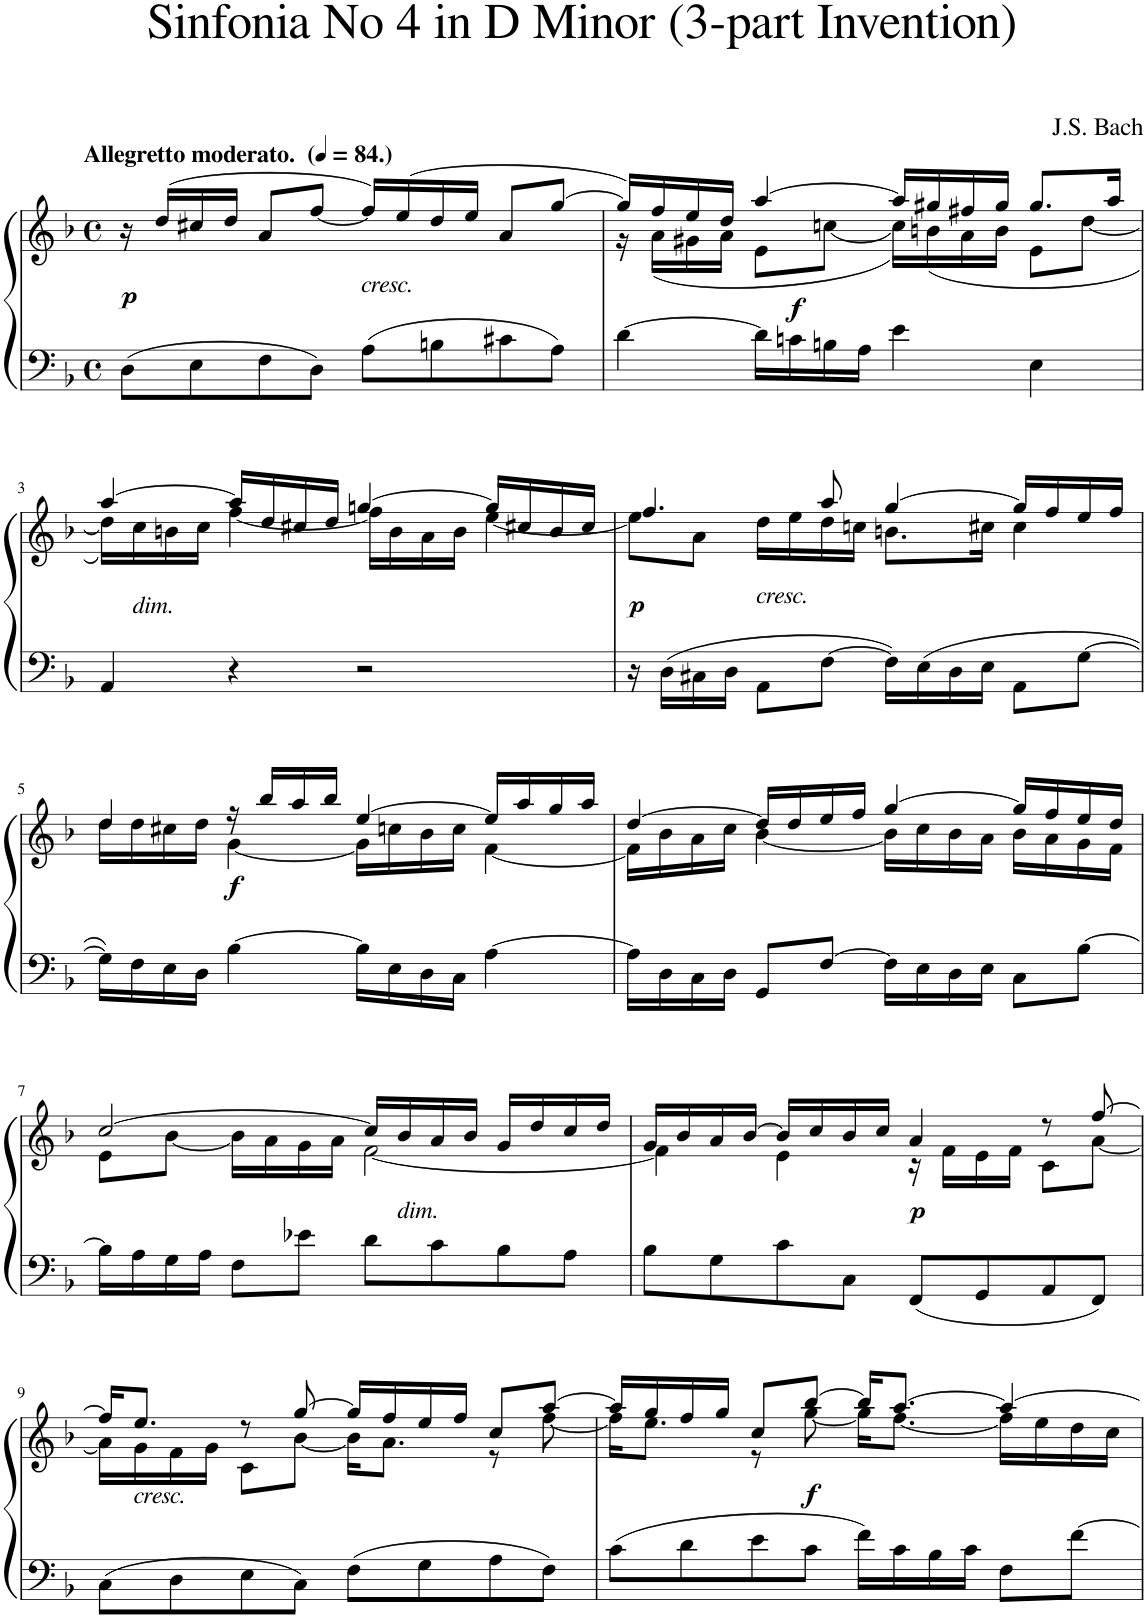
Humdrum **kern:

**kern	**kern	**dynam
*part1	*part1	*part1
*staff2	*staff1	*staff1/2
*I"Piano	*	*
*I'Pno.	*	*
*clefF4	*clefG2	*
*k[b-]	*k[b-]	*
*M4/4	*M4/4	*
*met(c)	*met(c)	*
*MM84	*MM84	*
=1	=1	=1
!	!LO:TX:a:B:t=Allegretto moderato.  (	!
!	!LO:TX:a:B:t=.)	!
!	!	!LO:DY:b
8D\L	16r	p
.	(>16dd/LL	.
8E\	16cc#X/	.
.	16dd/JJ	.
8F\	8a/L	.
8D\J	[8ff/J	.
!	!LO:TX:b:i:t=cresc.	!
8A\L	16ff/LL])	.
.	(>16ee/	.
8Bn\	16dd/	.
.	16ee/JJ	.
8c#X\	8a/L	.
8A\J	[8gg/J	.
=2	=2	=2
*	*^	*
[4d\	16gg/LL])	16r	.
.	16ff/	(16a\LL	.
.	16ee/	16g#X\	.
.	16dd/JJ	16a\JJ	.
16d\LL]	[4aa/	8e\L	.
!	!	!	!LO:DY:a=2
16cn\	.	.	f
16Bn\	.	[8ccn\J	.
16A\JJ	.	.	.
4e\	16aa/LL]	16cc\LL])	.
.	16gg#X/	(16bn\	.
.	16ff#X/	16a\	.
.	16gg#/JJ	16b\JJ	.
4E\	8.gg#/L	8e\L	.
.	.	[8dd\J	.
.	16aa/Jk	.	.
!!LO:LB:g=z	!!
=3	=3	=3	=3
4AA/	[4aa/	16dd\LL])	.
!	!	!LO:TX:b:i:t=dim.	!
.	.	16cc\	.
.	.	16bn\	.
.	.	16cc\JJ	.
4r	16aa/LL]	[4ff\	.
.	16dd/	.	.
.	16cc#X/	.	.
.	16dd/JJ	.	.
2r	[4ggn/	16ff\LL]	.
.	.	16b\	.
.	.	16a\	.
.	.	16b\JJ	.
.	16gg/LL]	[4ee\	.
.	16cc#X/	.	.
.	16b/	.	.
.	16cc#/JJ	.	.
=4	=4	=4	=4
!	!	!	!LO:DY:b
16r	4.ff/	8ee\L]	p
16D\LL	.	.	.
16C#X\	.	8a\J	.
16D\JJ	.	.	.
!	!	!LO:TX:b:i:t=cresc.	!
8AA\L	.	16dd\LL	.
.	.	16ee\	.
[8F\J	8aa/	16dd\	.
.	.	16ccn\JJ	.
16F\LL]	[4gg/	8.bn\L	.
16E\	.	.	.
16D\	.	.	.
16E\JJ	.	16cc#X\Jk	.
8AA\L	16gg/LL]	4cc#\	.
.	16ff/	.	.
[8G\J	16ee/	.	.
.	16ff/JJ	.	.
!!LO:LB:g=z	!!
=5	=5	=5	=5
16G\LL]	4dd/	16dd\LL	.
16F\	.	16dd\	.
16E\	.	16cc#X\	.
16D\JJ	.	16dd\JJ	.
!	!	!	!LO:DY:b
[4B-\	16r	[4g\	f
.	16bb-/LL	.	.
.	16aa/	.	.
.	16bb-/JJ	.	.
16B-\LL]	[4ee/	16g\LL]	.
16E\	.	16ccn\	.
16D\	.	16b-\	.
16C\JJ	.	16cc\JJ	.
[4A\	16ee/LL]	[4f\	.
.	16aa/	.	.
.	16gg/	.	.
.	16aa/JJ	.	.
=6	=6	=6	=6
16A\LL]	[4dd/	16f\LL]	.
16D\	.	16b-\	.
16C\	.	16a\	.
16D\JJ	.	16cc\JJ	.
8GG/L	16dd/LL]	[4b-\	.
.	16dd/	.	.
[8F/J	16ee/	.	.
.	16ff/JJ	.	.
16F\LL]	[4gg/	16b-\LL]	.
16E\	.	16cc\	.
16D\	.	16b-\	.
16E\JJ	.	16a\JJ	.
8C\L	16gg/LL]	16b-\LL	.
.	16ff/	16a\	.
[8B-\J	16ee/	16g\	.
.	16dd/JJ	16f\JJ	.
!!LO:LB:g=z	!!
=7	=7	=7	=7
16B-\LL]	[2cc/	8e\L	.
16A\	.	.	.
16G\	.	[8b-\J	.
16A\JJ	.	.	.
8F\L	.	16b-\LL]	.
.	.	16a\	.
8e-X\J	.	16g\	.
.	.	16a\JJ	.
8d\L	16cc/LL]	[2f\	.
!	!LO:TX:b:i:t=dim.	!	!
.	16b-/	.	.
8c\	16a/	.	.
.	16b-/JJ	.	.
8B-\	16g/LL	.	.
.	16dd/	.	.
8A\J	16cc/	.	.
.	16dd/JJ	.	.
=8	=8	=8	=8
8B-\L	16g/LL	4f\]	.
.	16b-/	.	.
8G\	16a/	.	.
.	[16b-/JJ	.	.
8c\	16b-/LL]	4e\	.
.	16cc/	.	.
8C\J	16b-/	.	.
.	16cc/JJ	.	.
!	!	!	!LO:DY:b
8FF/L	4a/	16r	p
.	.	16f\LL	.
8GG/	.	16e\	.
.	.	16f\JJ	.
8AA/	8r	8c\L	.
8FF/J	[8ff/	[8a\J	.
!!LO:LB:g=z	!!
=9	=9	=9	=9
8C\L	16ff/KL]	16a\LL]	.
!	!LO:TX:b:i:t=cresc.	!	!
.	8.ee/J	16g\	.
8D\	.	16f\	.
.	.	16g\JJ	.
8E\	8r	8c\L	.
8C\J	[8gg/	[8b-\J	.
8F\L	16gg/LL]	16b-\KL]	.
.	16ff/	8.a\J	.
8G\	16ee/	.	.
.	16ff/JJ	.	.
8A\	8cc/L	8r	.
8F\J	[8aa/J	[8ff\	.
=10	=10	=10	=10
8c\L	16aa/LL]	16ff\KL]	.
.	16gg/	8.ee\J	.
8d\	16ff/	.	.
.	16gg/JJ	.	.
8e\	8cc/L	8r	.
!	!	!	!LO:DY:b
8c\J	[8bb-/J	[8gg\	f
16f\LL	16bb-/KL]	16gg\KL]	.
16c\	[8.aa/J	[8.ff\J	.
16B-\	.	.	.
16c\JJ	.	.	.
8F\L	4aa/_	16ff\LL]	.
.	.	16ee\	.
[8f\J	.	16dd\	.
.	.	16cc\JJ	.
*	*v	*v	*
=	=	=
*-	*-	*-
